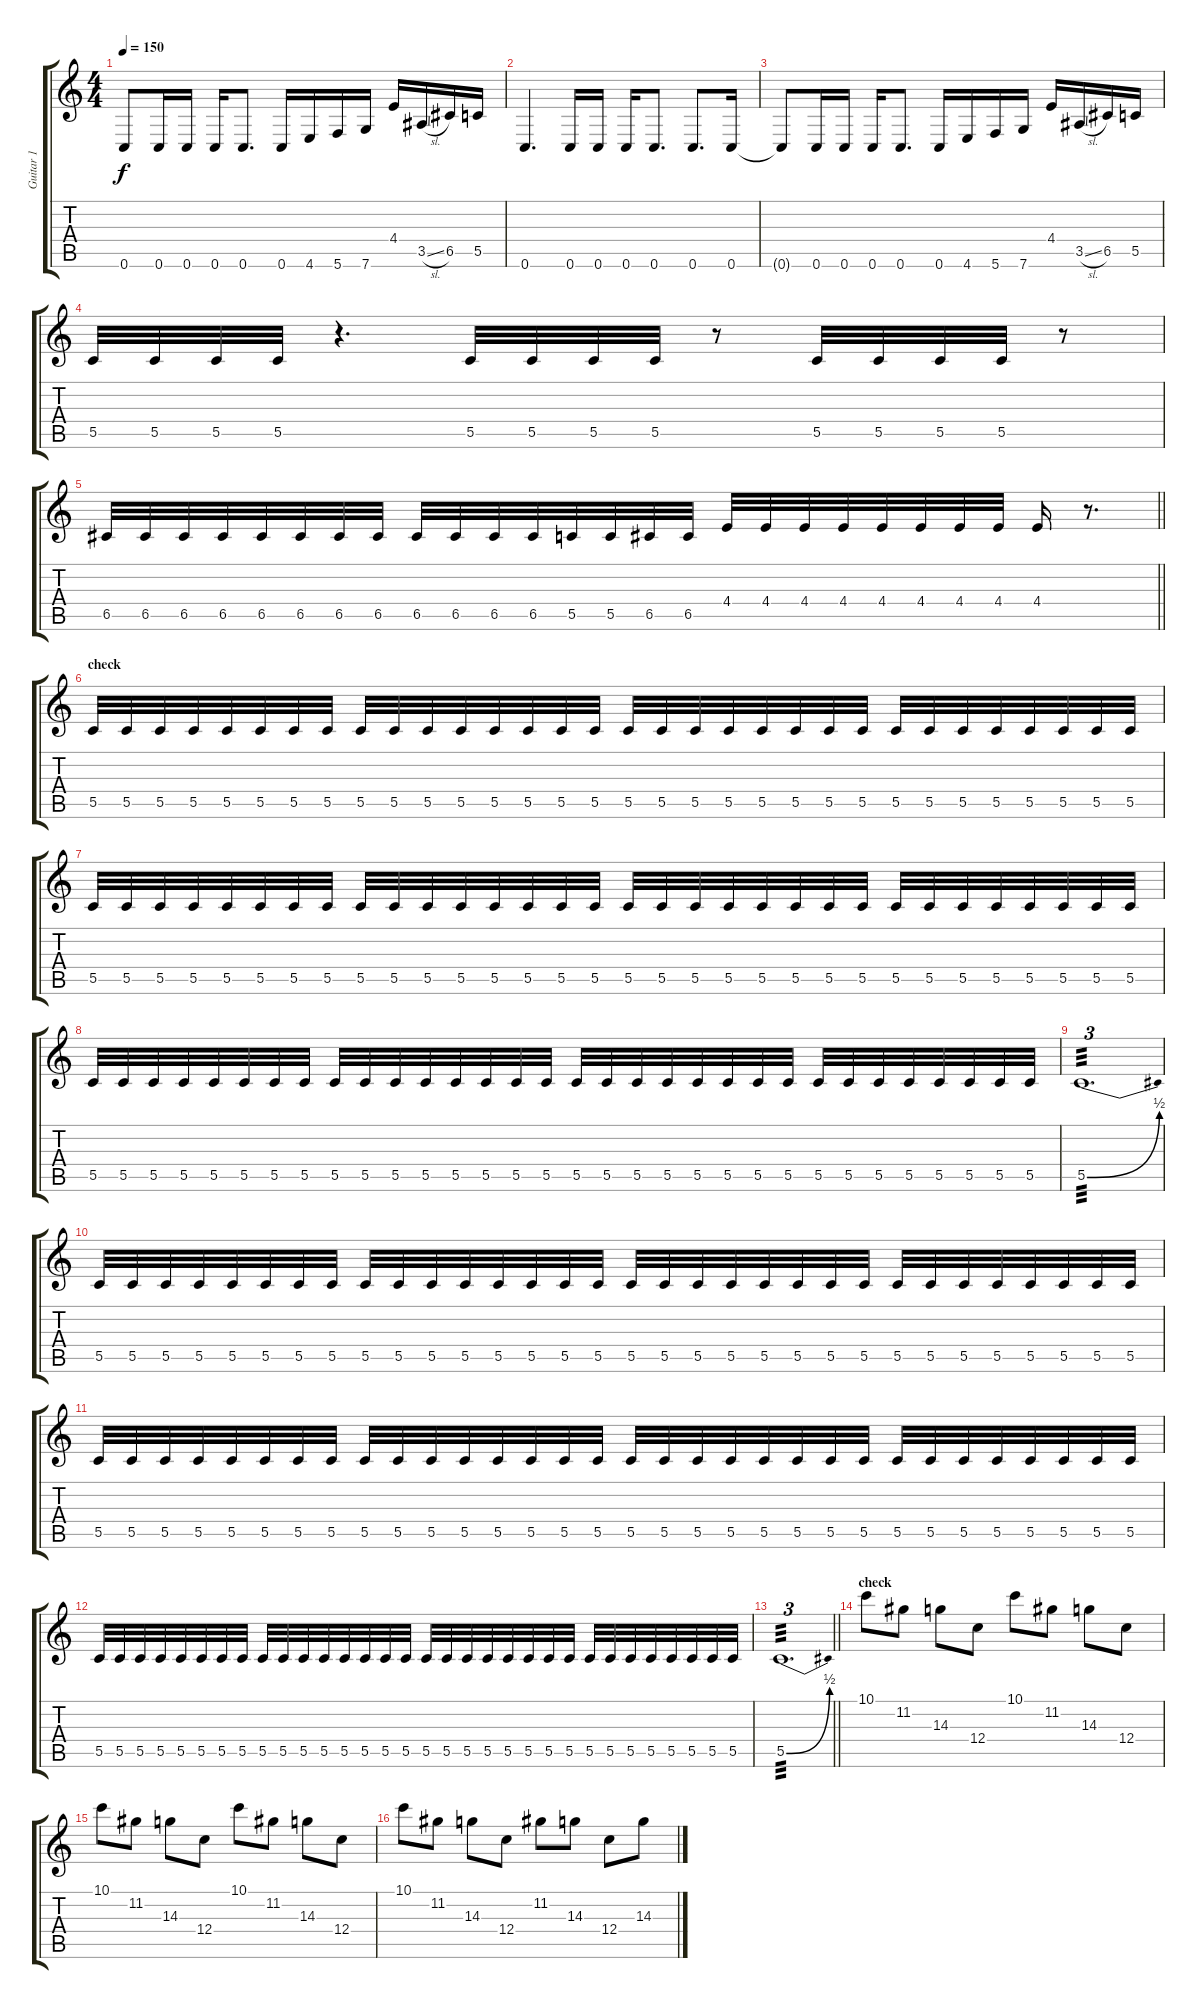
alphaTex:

\track ("Guitar 1" "Guitar 1") {instrument distortionguitar}
\staff {score tabs}
\tuning (D4 A3 F3 C3 G2 C2) {hide}
\ts (4 4)
\tempo 150
\clef g2
\ks c
0.6{t}.8{dy f} 0.6.16 0.6.16 0.6.16 0.6.8{d} 0.6.16 4.6.16 5.6.16 7.6.16 4.4.16 3.5{sl}.16 6.5.16 5.5.16 |
0.6.4{d} 0.6.16 0.6.16 0.6.16 0.6.8{d} 0.6.8{d} 0.6.16 |
0.6{t}.8 0.6.16 0.6.16 0.6.16 0.6.8{d} 0.6.16 4.6.16 5.6.16 7.6.16 4.4.16 3.5{sl}.16 6.5.16 5.5.16 |
5.5.32 5.5.32 5.5.32 5.5.32 r.4{d} 5.5.32 5.5.32 5.5.32 5.5.32 r.8 5.5.32 5.5.32 5.5.32 5.5.32 r.8 |
\barLineRight lightlight
6.5.32 6.5.32 6.5.32 6.5.32 6.5.32 6.5.32 6.5.32 6.5.32 6.5.32 6.5.32 6.5.32 6.5.32 5.5.32 5.5.32 6.5.32 6.5.32 4.4.32 4.4.32 4.4.32 4.4.32 4.4.32 4.4.32 4.4.32 4.4.32 4.4.16 r.8{d} |
\section ("" "check")
5.5.32 5.5.32 5.5.32 5.5.32 5.5.32 5.5.32 5.5.32 5.5.32 5.5.32 5.5.32 5.5.32 5.5.32 5.5.32 5.5.32 5.5.32 5.5.32 5.5.32 5.5.32 5.5.32 5.5.32 5.5.32 5.5.32 5.5.32 5.5.32 5.5.32 5.5.32 5.5.32 5.5.32 5.5.32 5.5.32 5.5.32 5.5.32 |
5.5.32 5.5.32 5.5.32 5.5.32 5.5.32 5.5.32 5.5.32 5.5.32 5.5.32 5.5.32 5.5.32 5.5.32 5.5.32 5.5.32 5.5.32 5.5.32 5.5.32 5.5.32 5.5.32 5.5.32 5.5.32 5.5.32 5.5.32 5.5.32 5.5.32 5.5.32 5.5.32 5.5.32 5.5.32 5.5.32 5.5.32 5.5.32 |
5.5.32 5.5.32 5.5.32 5.5.32 5.5.32 5.5.32 5.5.32 5.5.32 5.5.32 5.5.32 5.5.32 5.5.32 5.5.32 5.5.32 5.5.32 5.5.32 5.5.32 5.5.32 5.5.32 5.5.32 5.5.32 5.5.32 5.5.32 5.5.32 5.5.32 5.5.32 5.5.32 5.5.32 5.5.32 5.5.32 5.5.32 5.5.32 |
5.5{be (bend 0 0 60 2)}.1{d tu (3 2) tp 3} |
5.5.32 5.5.32 5.5.32 5.5.32 5.5.32 5.5.32 5.5.32 5.5.32 5.5.32 5.5.32 5.5.32 5.5.32 5.5.32 5.5.32 5.5.32 5.5.32 5.5.32 5.5.32 5.5.32 5.5.32 5.5.32 5.5.32 5.5.32 5.5.32 5.5.32 5.5.32 5.5.32 5.5.32 5.5.32 5.5.32 5.5.32 5.5.32 |
5.5.32 5.5.32 5.5.32 5.5.32 5.5.32 5.5.32 5.5.32 5.5.32 5.5.32 5.5.32 5.5.32 5.5.32 5.5.32 5.5.32 5.5.32 5.5.32 5.5.32 5.5.32 5.5.32 5.5.32 5.5.32 5.5.32 5.5.32 5.5.32 5.5.32 5.5.32 5.5.32 5.5.32 5.5.32 5.5.32 5.5.32 5.5.32 |
5.5.32 5.5.32 5.5.32 5.5.32 5.5.32 5.5.32 5.5.32 5.5.32 5.5.32 5.5.32 5.5.32 5.5.32 5.5.32 5.5.32 5.5.32 5.5.32 5.5.32 5.5.32 5.5.32 5.5.32 5.5.32 5.5.32 5.5.32 5.5.32 5.5.32 5.5.32 5.5.32 5.5.32 5.5.32 5.5.32 5.5.32 5.5.32 |
\barLineRight lightlight
5.5{be (bend 0 0 60 2)}.1{d tu (3 2) tp 3} |
\section ("" "check")
10.1.8 11.2.8 14.3.8 12.4.8 10.1.8 11.2.8 14.3.8 12.4.8 |
10.1.8 11.2.8 14.3.8 12.4.8 10.1.8 11.2.8 14.3.8 12.4.8 |
10.1.8 11.2.8 14.3.8 12.4.8 11.2.8 14.3.8 12.4.8 14.3.8
